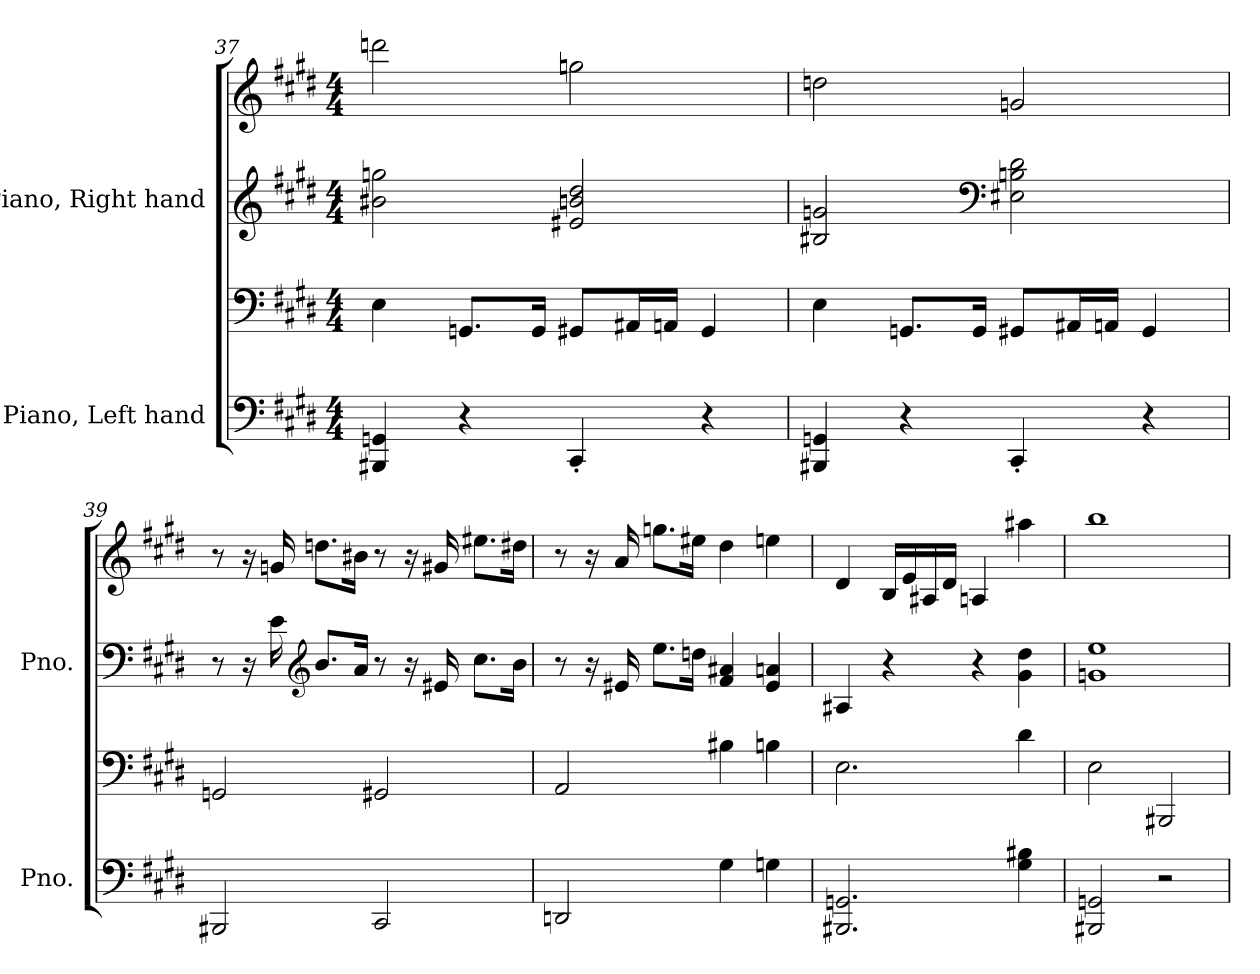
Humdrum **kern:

**kern	**kern	**kern	**kern
*part2	*part2	*part1	*part1
*staff4	*staff3	*staff2	*staff1
*I"Piano, Left hand	*	*I"Piano, Right hand	*
*I'Pno.	*	*I'Pno.	*
*clefF4	*clefF4	*clefG2	*clefG2
*k[f#c#g#d#]	*k[f#c#g#d#]	*k[f#c#g#d#]	*k[f#c#g#d#]
*M4/4	*M4/4	*M4/4	*M4/4
=37	=37	=37	=37
4BBB#X/ 4GGn/	4E\	2b#X\ 2ggn\	2dddn\
4r	8.GGn/L	.	.
.	16GG/Jk	.	.
4CC#'/	8GG#X/L	2e#X/ 2bn/ 2dd#/	2ggn\
.	16AA#X/L	.	.
.	16AAn/JJ	.	.
4r	4GG#/	.	.
=38	=38	=38	=38
4BBB#X/ 4GGn/	4E\	2B#X/ 2gn/	2ddn\
4r	8.GGn/L	.	.
.	16GG/Jk	.	.
*	*	*clefF4	*
4CC#'/	8GG#X/L	2E#X\ 2Bn\ 2d#\	2gn/
.	16AA#X/L	.	.
.	16AAn/JJ	.	.
4r	4GG#/	.	.
!!LO:LB:g=z
=39	=39	=39	=39
2BBB#X/	2GGn/	8r	8r
.	.	16r	16r
.	.	16e\	16gn/
*	*	*clefG2	*
.	.	8.b/L	8.ddn\L
.	.	16a/Jk	16b#X\Jk
2CC#/	2GG#X/	8r	8r
.	.	16r	16r
.	.	16e#X/	16g#X/
.	.	8.cc#\L	8.ee#X\L
.	.	16b\Jk	16dd#X\Jk
=40	=40	=40	=40
2DDn/	2AA/	8r	8r
.	.	16r	16r
.	.	16e#X/	16a/
.	.	8.ee\L	8.ggn\L
.	.	16ddn\Jk	16ee#X\Jk
4G#\	4B#X\	4f#/ 4a#X/	4dd#\
4Gn\	4Bn\	4e#/ 4an/	4een\
=41	=41	=41	=41
2.BBB#X/ 2.GGn/	2.E\	4A#X/	4d#/
.	.	4r	16B/LL
.	.	.	16e/
.	.	.	16A#X/
.	.	.	16d#/JJ
.	.	4r	4An/
4G#\ 4B#X\	4d#\	4g#\ 4dd#\	4aa#X\
!!LO:PB:g=z
=42	=42	=42	=42
2BBB#X/ 2GGn/	2E\	1gn 1ee	1bb
2r	2BBB#X/	.	.
=	=	=	=
*-	*-	*-	*-
